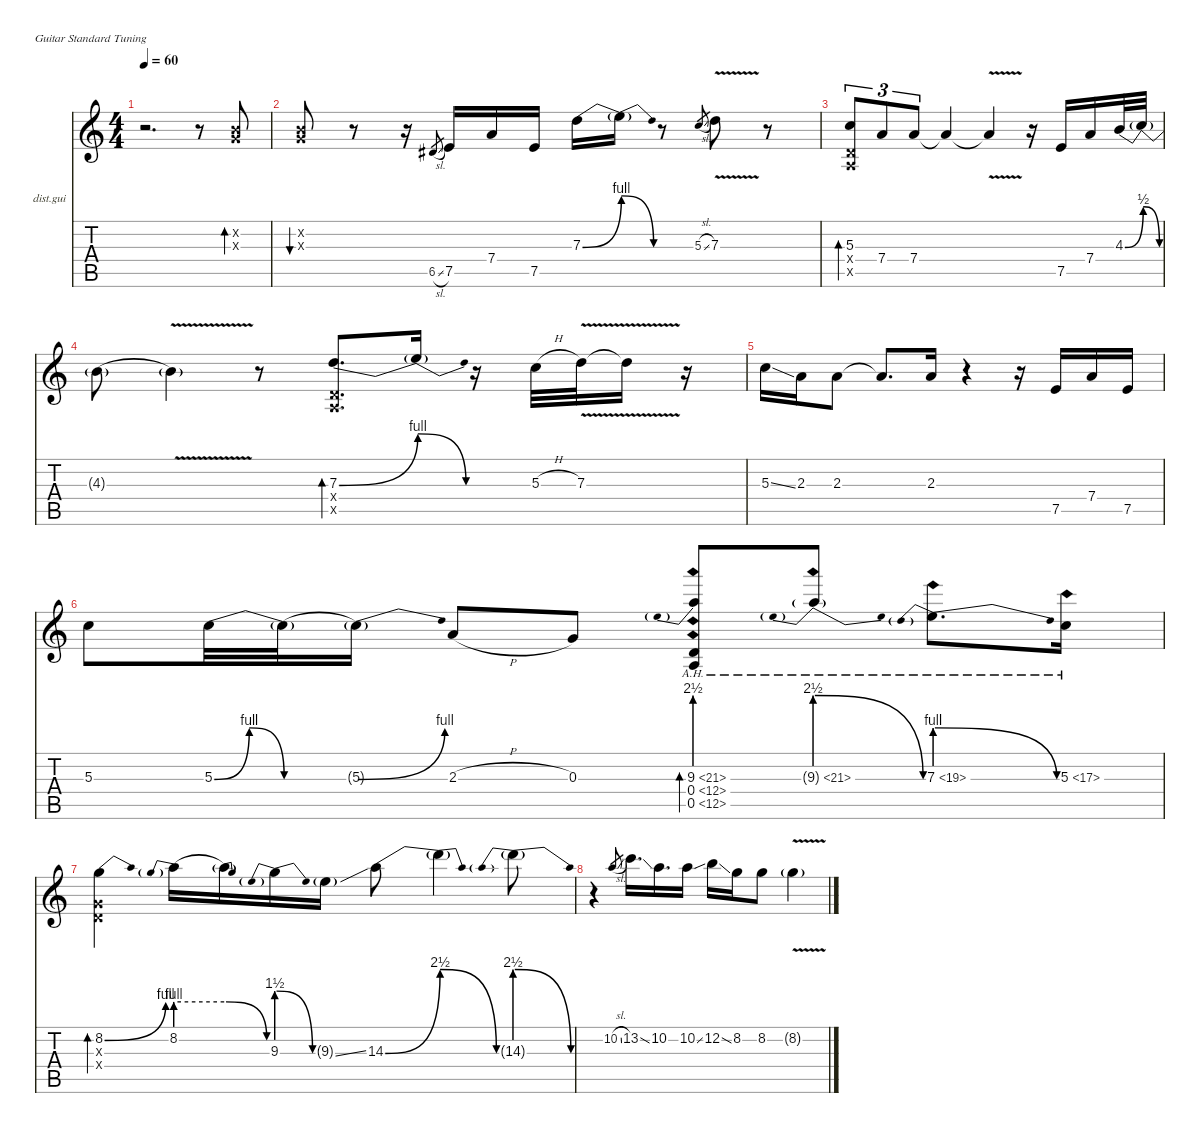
\defaultSystemsLayout 4
\hideDynamics
\bracketExtendMode nobrackets
\firstSystemTrackNameOrientation horizontal
\otherSystemsTrackNameOrientation horizontal
\track ("Steve Vai - Lead Guitar" "dist.gui") {instrument distortionguitar}
\staff {score tabs}
\tuning (E4 B3 G3 D3 A2 E2)
\ts (4 4)
\tempo 60
\clef g2
\ks c
r.2{d dy f instrument distortionguitar} r.8 (0.2{x} 0.3{x}).8{bd 240} |
(0.2{x} 0.3{x}).8{bu 240} r.8 r.16 6.5{sl}.8{gr dy mf} 7.5.16{dy f} 7.4.16 7.5.16 7.3{be (bend 0 0 60 4)}.16 7.3{be (release 0 4 60 0) t}.16 r.8 5.3{sl}.8{gr dy mf} 7.3{v}.8{dy f} r.8 |
(5.3 0.4{x} 0.5{x}).8{tu (3 2) bd 240} 7.4.8{tu (3 2)} 7.4.8{tu (3 2)} 7.4{t}.4 7.4{v t}.4 r.16 7.5.16 7.4.16 4.3{be (bend 0 0 60 2)}.32 4.3{be (release 0 2 60 0) t}.32 |
4.3{be (hold 0 0 60 0) t}.8 4.3{v t}.4 r.8 (7.3{be (bend 0 0 60 4)} 0.4{x} 0.5{x}).8{d bd 120} 7.3{be (release 0 4 60 0) t}.16 r.16 5.3{h}.32 7.3{v}.32 7.3{v t}.16 r.16 |
5.3{ss}.16 2.3.16 2.3.8 2.3{t}.8{d} 2.3.16 r.4 r.16 7.5.16 7.4.16 7.5.16 |
5.3.8 5.3{be (bendrelease 0 0 30 4 30 4 60 0)}.32 5.3{be (hold 0 0 60 0) t}.32 5.3{be (bend 0 0 60 4) t}.16 2.3{h}.8 0.3.8 (9.3{be (prebend 0 10 60 10) ah 12} 0.4{ah 12} 0.5{ah 12}).8{bd 240} 9.3{be (prebendrelease 0 10 40.00002 0) ah 12 g}.8 7.3{be (prebendrelease 0 4 40.00002 0) ah 12}.8{d} 5.3{ah 12}.16 |
(8.2{be (bend 0 0 15 4)} 0.3{x} 0.4{x}).4{bd 240} 8.2{be (prebend 0 4 60 4)}.16 8.2{be (release 0 4 60 0) t}.16 9.3{be (prebendrelease 0 6 40.00002 0)}.16 9.3{ss g}.16 14.3{be (bend 0 0 60 10)}.8 14.3{be (release 0 10 60 0) t}.4 14.3{be (prebendrelease 0 10 60 0) g}.8 |
r.4 10.2{sl}.8{gr dy mf} 13.2{ss}.16{d dy f} 10.2.16{d} 10.2{ss}.16 12.2{ss}.16 8.2.16 8.2.8 8.2{v g}.4
